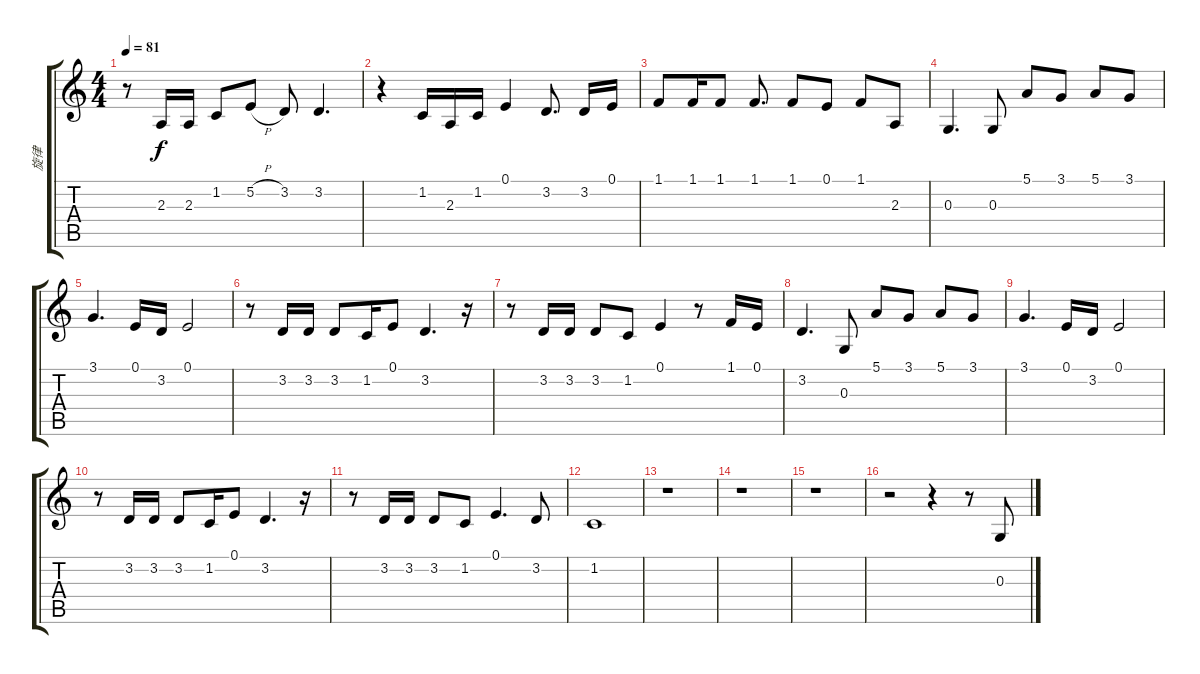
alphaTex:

\track ("旋律" "旋律") {instrument lead6voice}
\staff {score tabs}
\tuning (E4 B3 G3 D3 A2 E2) {hide}
\ts (4 4)
\tempo 81
\clef g2
\ks c
r.8{dy f} 2.3.16 2.3.16 1.2.8 5.2{h}.8 3.2.8 3.2.4{d} |
r.4 1.2.16 2.3.16 1.2.16 0.1.4 3.2.8{d} 3.2.16 0.1.16 |
1.1.8 1.1.16 1.1.8 1.1.8{d} 1.1.8 0.1.8 1.1.8 2.3.8 |
0.3.4{d} 0.3.8 5.1.8 3.1.8 5.1.8 3.1.8 |
3.1.4{d} 0.1.16 3.2.16 0.1.2 |
r.8 3.2.16 3.2.16 3.2.8 1.2.16 0.1.8 3.2.4{d} r.16 |
r.8 3.2.16 3.2.16 3.2.8 1.2.8 0.1.4 r.8 1.1.16 0.1.16 |
3.2.4{d} 0.3.8 5.1.8 3.1.8 5.1.8 3.1.8 |
3.1.4{d} 0.1.16 3.2.16 0.1.2 |
r.8 3.2.16 3.2.16 3.2.8 1.2.16 0.1.8 3.2.4{d} r.16 |
r.8 3.2.16 3.2.16 3.2.8 1.2.8 0.1.4{d} 3.2.8 |
1.2.1 |
r.1 |
r.1 |
r.1 |
r.2 r.4 r.8 0.3.8
